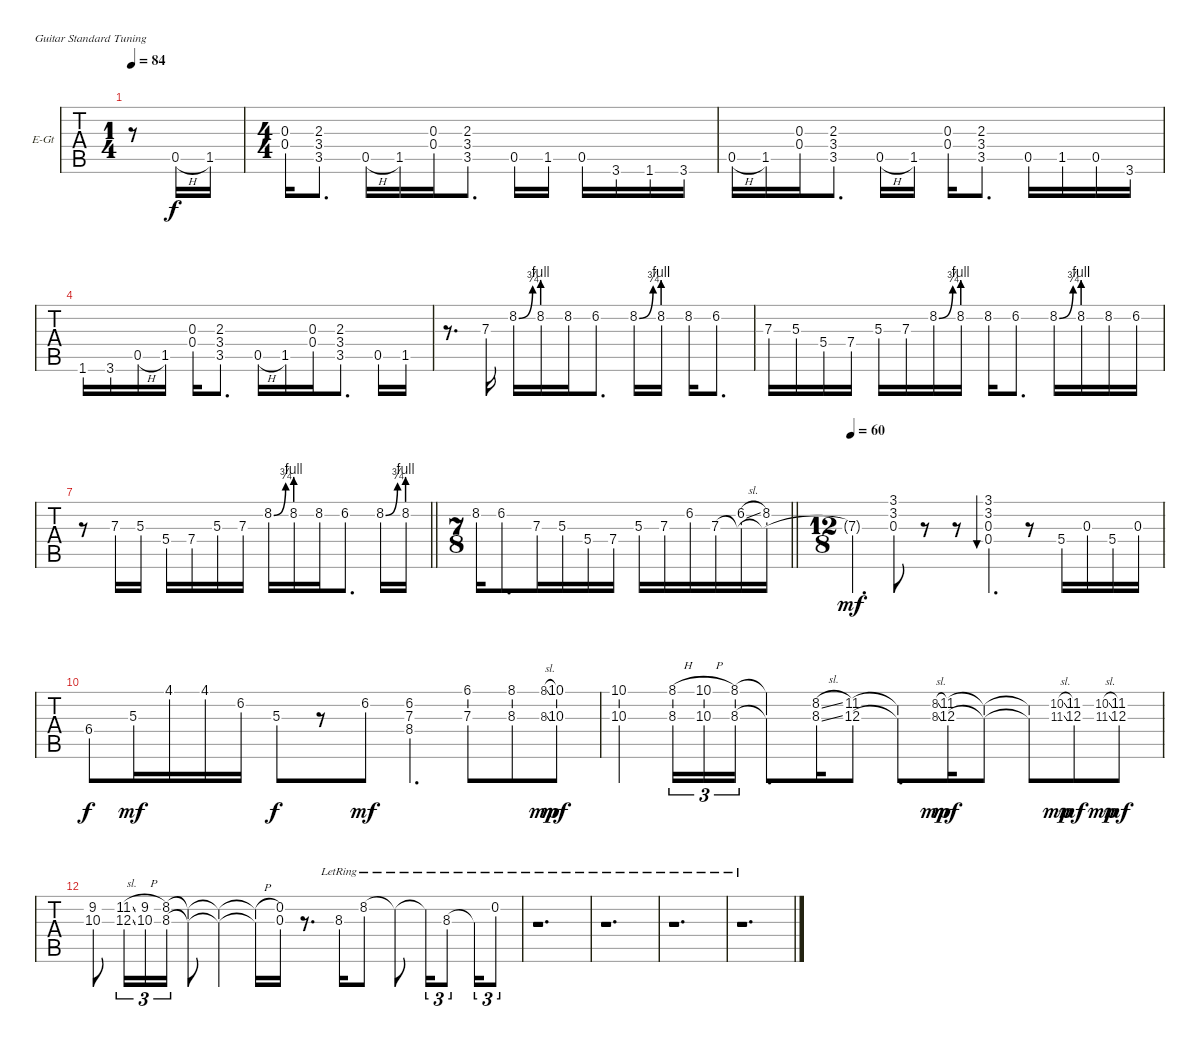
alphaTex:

\bracketExtendMode nobrackets
\firstSystemTrackNameOrientation horizontal
\otherSystemsTrackNameOrientation horizontal
\defaultBarNumberDisplay FirstOfSystem
\track ("Rhythm I" "E-Gt") {mute instrument overdrivenguitar}
\staff {tabs}
\tuning (E4 B3 G3 D3 A2 E2)
\voice
\ts (1 4)
\tempo 84
\clef g2
\ks cminor
r.8{dy f instrument overdrivenguitar} 0.5{h}.16{lyrics (0 "") lyrics (1 "") lyrics (2 "") lyrics (3 "") lyrics (4 "")} 1.5.16{lyrics (0 "") lyrics (1 "") lyrics (2 "") lyrics (3 "") lyrics (4 "")} |
\ts (4 4)
(0.3 0.4).16{lyrics (0 "") lyrics (1 "") lyrics (2 "") lyrics (3 "") lyrics (4 "")} (2.3 3.4 3.5).8{d lyrics (0 "") lyrics (1 "") lyrics (2 "") lyrics (3 "") lyrics (4 "")} 0.5{h}.16{lyrics (0 "") lyrics (1 "") lyrics (2 "") lyrics (3 "") lyrics (4 "")} 1.5.16{lyrics (0 "") lyrics (1 "") lyrics (2 "") lyrics (3 "") lyrics (4 "")} (0.3 0.4).16{lyrics (0 "") lyrics (1 "") lyrics (2 "") lyrics (3 "") lyrics (4 "")} (2.3 3.4 3.5).8{d lyrics (0 "") lyrics (1 "") lyrics (2 "") lyrics (3 "") lyrics (4 "")} 0.5.16{lyrics (0 "") lyrics (1 "") lyrics (2 "") lyrics (3 "") lyrics (4 "")} 1.5.16{lyrics (0 "") lyrics (1 "") lyrics (2 "") lyrics (3 "") lyrics (4 "")} 0.5.16{lyrics (0 "") lyrics (1 "") lyrics (2 "") lyrics (3 "") lyrics (4 "")} 3.6.16{lyrics (0 "") lyrics (1 "") lyrics (2 "") lyrics (3 "") lyrics (4 "")} 1.6.16{lyrics (0 "") lyrics (1 "") lyrics (2 "") lyrics (3 "") lyrics (4 "")} 3.6.16{lyrics (0 "") lyrics (1 "") lyrics (2 "") lyrics (3 "") lyrics (4 "")} |
0.5{h}.16{lyrics (0 "") lyrics (1 "") lyrics (2 "") lyrics (3 "") lyrics (4 "")} 1.5.16{lyrics (0 "") lyrics (1 "") lyrics (2 "") lyrics (3 "") lyrics (4 "")} (0.3 0.4).16{lyrics (0 "") lyrics (1 "") lyrics (2 "") lyrics (3 "") lyrics (4 "")} (2.3 3.4 3.5).8{d lyrics (0 "") lyrics (1 "") lyrics (2 "") lyrics (3 "") lyrics (4 "")} 0.5{h}.16{lyrics (0 "") lyrics (1 "") lyrics (2 "") lyrics (3 "") lyrics (4 "")} 1.5.16{lyrics (0 "") lyrics (1 "") lyrics (2 "") lyrics (3 "") lyrics (4 "")} (0.3 0.4).16{lyrics (0 "") lyrics (1 "") lyrics (2 "") lyrics (3 "") lyrics (4 "")} (2.3 3.4 3.5).8{d lyrics (0 "") lyrics (1 "") lyrics (2 "") lyrics (3 "") lyrics (4 "")} 0.5.16{lyrics (0 "") lyrics (1 "") lyrics (2 "") lyrics (3 "") lyrics (4 "")} 1.5.16{lyrics (0 "") lyrics (1 "") lyrics (2 "") lyrics (3 "") lyrics (4 "")} 0.5.16{lyrics (0 "") lyrics (1 "") lyrics (2 "") lyrics (3 "") lyrics (4 "")} 3.6.16{lyrics (0 "") lyrics (1 "") lyrics (2 "") lyrics (3 "") lyrics (4 "")} |
1.6.16{lyrics (0 "") lyrics (1 "") lyrics (2 "") lyrics (3 "") lyrics (4 "")} 3.6.16{lyrics (0 "") lyrics (1 "") lyrics (2 "") lyrics (3 "") lyrics (4 "")} 0.5{h}.16{lyrics (0 "") lyrics (1 "") lyrics (2 "") lyrics (3 "") lyrics (4 "")} 1.5.16{lyrics (0 "") lyrics (1 "") lyrics (2 "") lyrics (3 "") lyrics (4 "")} (0.3 0.4).16{lyrics (0 "") lyrics (1 "") lyrics (2 "") lyrics (3 "") lyrics (4 "")} (2.3 3.4 3.5).8{d lyrics (0 "") lyrics (1 "") lyrics (2 "") lyrics (3 "") lyrics (4 "")} 0.5{h}.16{lyrics (0 "") lyrics (1 "") lyrics (2 "") lyrics (3 "") lyrics (4 "")} 1.5.16{lyrics (0 "") lyrics (1 "") lyrics (2 "") lyrics (3 "") lyrics (4 "")} (0.3 0.4).16{lyrics (0 "") lyrics (1 "") lyrics (2 "") lyrics (3 "") lyrics (4 "")} (2.3 3.4 3.5).8{d lyrics (0 "") lyrics (1 "") lyrics (2 "") lyrics (3 "") lyrics (4 "")} 0.5.16{lyrics (0 "") lyrics (1 "") lyrics (2 "") lyrics (3 "") lyrics (4 "")} 1.5.16{lyrics (0 "") lyrics (1 "") lyrics (2 "") lyrics (3 "") lyrics (4 "")} |
r.8{d} 7.3.16{lyrics (0 "") lyrics (1 "") lyrics (2 "") lyrics (3 "") lyrics (4 "")} 8.2{be (bend 0 0 60 3)}.16{lyrics (0 "") lyrics (1 "") lyrics (2 "") lyrics (3 "") lyrics (4 "")} 8.2{be (prebend 0 4 60 4)}.16{lyrics (0 "") lyrics (1 "") lyrics (2 "") lyrics (3 "") lyrics (4 "")} 8.2.16{lyrics (0 "") lyrics (1 "") lyrics (2 "") lyrics (3 "") lyrics (4 "")} 6.2.8{d lyrics (0 "") lyrics (1 "") lyrics (2 "") lyrics (3 "") lyrics (4 "")} 8.2{be (bend 0 0 60 3)}.16{lyrics (0 "") lyrics (1 "") lyrics (2 "") lyrics (3 "") lyrics (4 "")} 8.2{be (prebend 0 4 60 4)}.16{lyrics (0 "") lyrics (1 "") lyrics (2 "") lyrics (3 "") lyrics (4 "")} 8.2.16{lyrics (0 "") lyrics (1 "") lyrics (2 "") lyrics (3 "") lyrics (4 "")} 6.2.8{d lyrics (0 "") lyrics (1 "") lyrics (2 "") lyrics (3 "") lyrics (4 "")} |
7.3.16{lyrics (0 "") lyrics (1 "") lyrics (2 "") lyrics (3 "") lyrics (4 "")} 5.3.16{lyrics (0 "") lyrics (1 "") lyrics (2 "") lyrics (3 "") lyrics (4 "")} 5.4.16{lyrics (0 "") lyrics (1 "") lyrics (2 "") lyrics (3 "") lyrics (4 "")} 7.4.16{lyrics (0 "") lyrics (1 "") lyrics (2 "") lyrics (3 "") lyrics (4 "")} 5.3.16{lyrics (0 "") lyrics (1 "") lyrics (2 "") lyrics (3 "") lyrics (4 "")} 7.3.16{lyrics (0 "") lyrics (1 "") lyrics (2 "") lyrics (3 "") lyrics (4 "")} 8.2{be (bend 0 0 60 3)}.16{lyrics (0 "") lyrics (1 "") lyrics (2 "") lyrics (3 "") lyrics (4 "")} 8.2{be (prebend 0 4 60 4)}.16{lyrics (0 "") lyrics (1 "") lyrics (2 "") lyrics (3 "") lyrics (4 "")} 8.2.16{lyrics (0 "") lyrics (1 "") lyrics (2 "") lyrics (3 "") lyrics (4 "")} 6.2.8{d lyrics (0 "") lyrics (1 "") lyrics (2 "") lyrics (3 "") lyrics (4 "")} 8.2{be (bend 0 0 60 3)}.16{lyrics (0 "") lyrics (1 "") lyrics (2 "") lyrics (3 "") lyrics (4 "")} 8.2{be (prebend 0 4 60 4)}.16{lyrics (0 "") lyrics (1 "") lyrics (2 "") lyrics (3 "") lyrics (4 "")} 8.2.16{lyrics (0 "") lyrics (1 "") lyrics (2 "") lyrics (3 "") lyrics (4 "")} 6.2.16{lyrics (0 "") lyrics (1 "") lyrics (2 "") lyrics (3 "") lyrics (4 "")} |
\barLineRight lightlight
r.8 7.3.16{lyrics (0 "") lyrics (1 "") lyrics (2 "") lyrics (3 "") lyrics (4 "")} 5.3.16{lyrics (0 "") lyrics (1 "") lyrics (2 "") lyrics (3 "") lyrics (4 "")} 5.4.16{lyrics (0 "") lyrics (1 "") lyrics (2 "") lyrics (3 "") lyrics (4 "")} 7.4.16{lyrics (0 "") lyrics (1 "") lyrics (2 "") lyrics (3 "") lyrics (4 "")} 5.3.16{lyrics (0 "") lyrics (1 "") lyrics (2 "") lyrics (3 "") lyrics (4 "")} 7.3.16{lyrics (0 "") lyrics (1 "") lyrics (2 "") lyrics (3 "") lyrics (4 "")} 8.2{be (bend 0 0 60 3)}.16{lyrics (0 "") lyrics (1 "") lyrics (2 "") lyrics (3 "") lyrics (4 "")} 8.2{be (prebend 0 4 60 4)}.16{lyrics (0 "") lyrics (1 "") lyrics (2 "") lyrics (3 "") lyrics (4 "")} 8.2.16{lyrics (0 "") lyrics (1 "") lyrics (2 "") lyrics (3 "") lyrics (4 "")} 6.2.8{d lyrics (0 "") lyrics (1 "") lyrics (2 "") lyrics (3 "") lyrics (4 "")} 8.2{be (bend 0 0 60 3)}.16{lyrics (0 "") lyrics (1 "") lyrics (2 "") lyrics (3 "") lyrics (4 "")} 8.2{be (prebend 0 4 60 4)}.16{lyrics (0 "") lyrics (1 "") lyrics (2 "") lyrics (3 "") lyrics (4 "")} |
\ts (7 8)
\barLineRight lightlight
8.2.16{lyrics (0 "") lyrics (1 "") lyrics (2 "") lyrics (3 "") lyrics (4 "")} 6.2.8{d lyrics (0 "") lyrics (1 "") lyrics (2 "") lyrics (3 "") lyrics (4 "")} 7.3.16{lyrics (0 "") lyrics (1 "") lyrics (2 "") lyrics (3 "") lyrics (4 "")} 5.3.16{lyrics (0 "") lyrics (1 "") lyrics (2 "") lyrics (3 "") lyrics (4 "")} 5.4.16{lyrics (0 "") lyrics (1 "") lyrics (2 "") lyrics (3 "") lyrics (4 "")} 7.4.16{lyrics (0 "") lyrics (1 "") lyrics (2 "") lyrics (3 "") lyrics (4 "")} 5.3.16{lyrics (0 "") lyrics (1 "") lyrics (2 "") lyrics (3 "") lyrics (4 "")} 7.3.16{lyrics (0 "") lyrics (1 "") lyrics (2 "") lyrics (3 "") lyrics (4 "")} 6.2.16{lyrics (0 "") lyrics (1 "") lyrics (2 "") lyrics (3 "") lyrics (4 "")} 7.3.16{lyrics (0 "") lyrics (1 "") lyrics (2 "") lyrics (3 "") lyrics (4 "")} (6.2{sl} 7.3{t}).16{lyrics (0 "") lyrics (1 "") lyrics (2 "") lyrics (3 "") lyrics (4 "")} (8.2 7.3{t}).16{lyrics (0 "") lyrics (1 "") lyrics (2 "") lyrics (3 "") lyrics (4 "")} |
\ts (12 8)
\tempo 60
7.3{t}.4{d lyrics (0 "") lyrics (1 "") lyrics (2 "") lyrics (3 "") lyrics (4 "") dy mf} (3.1{st} 3.2{st} 0.3{st}).8{lyrics (0 "") lyrics (1 "") lyrics (2 "") lyrics (3 "") lyrics (4 "")} r.8 r.8 (3.1 3.2 0.3 0.4).4{d bu 30 lyrics (0 "") lyrics (1 "") lyrics (2 "") lyrics (3 "") lyrics (4 "")} r.8 5.4.16{lyrics (0 "") lyrics (1 "") lyrics (2 "") lyrics (3 "") lyrics (4 "")} 0.3.16{lyrics (0 "") lyrics (1 "") lyrics (2 "") lyrics (3 "") lyrics (4 "")} 5.4.16{lyrics (0 "") lyrics (1 "") lyrics (2 "") lyrics (3 "") lyrics (4 "")} 0.3.16{lyrics (0 "") lyrics (1 "") lyrics (2 "") lyrics (3 "") lyrics (4 "")} |
6.4.8{lyrics (0 "") lyrics (1 "") lyrics (2 "") lyrics (3 "") lyrics (4 "") dy f} 5.3.16{lyrics (0 "") lyrics (1 "") lyrics (2 "") lyrics (3 "") lyrics (4 "") dy mf} 4.1.16{lyrics (0 "") lyrics (1 "") lyrics (2 "") lyrics (3 "") lyrics (4 "")} 4.1.16{lyrics (0 "") lyrics (1 "") lyrics (2 "") lyrics (3 "") lyrics (4 "")} 6.2.16{lyrics (0 "") lyrics (1 "") lyrics (2 "") lyrics (3 "") lyrics (4 "")} 5.3.8{lyrics (0 "") lyrics (1 "") lyrics (2 "") lyrics (3 "") lyrics (4 "") dy f} r.8 6.2.8{lyrics (0 "") lyrics (1 "") lyrics (2 "") lyrics (3 "") lyrics (4 "") dy mf} (6.2 7.3 8.4).4{d lyrics (0 "") lyrics (1 "") lyrics (2 "") lyrics (3 "") lyrics (4 "")} (6.1 7.3).8{lyrics (0 "") lyrics (1 "") lyrics (2 "") lyrics (3 "") lyrics (4 "")} (8.1 8.3).8{lyrics (0 "") lyrics (1 "") lyrics (2 "") lyrics (3 "") lyrics (4 "")} (8.1{sl} 8.3{sl}).8{lyrics (0 "") lyrics (1 "") lyrics (2 "") lyrics (3 "") lyrics (4 "") gr dy mp} (10.1 10.3).8{lyrics (0 "") lyrics (1 "") lyrics (2 "") lyrics (3 "") lyrics (4 "") dy mf} |
(10.1 10.3).4{lyrics (0 "") lyrics (1 "") lyrics (2 "") lyrics (3 "") lyrics (4 "")} (8.1{h} 8.3{h}).16{tu (3 2) lyrics (0 "") lyrics (1 "") lyrics (2 "") lyrics (3 "") lyrics (4 "")} (10.1{h} 10.3{h}).16{tu (3 2) lyrics (0 "") lyrics (1 "") lyrics (2 "") lyrics (3 "") lyrics (4 "")} (8.1 8.3).16{tu (3 2) lyrics (0 "") lyrics (1 "") lyrics (2 "") lyrics (3 "") lyrics (4 "")} (8.1{t} 8.3{t}).8{d lyrics (0 "") lyrics (1 "") lyrics (2 "") lyrics (3 "") lyrics (4 "")} (8.2{sl} 8.3{sl}).16{lyrics (0 "") lyrics (1 "") lyrics (2 "") lyrics (3 "") lyrics (4 "")} (11.2 12.3).8{lyrics (0 "") lyrics (1 "") lyrics (2 "") lyrics (3 "") lyrics (4 "")} (11.2{t} 12.3{t}).8{d lyrics (0 "") lyrics (1 "") lyrics (2 "") lyrics (3 "") lyrics (4 "")} (8.2{sl} 8.3{sl}).8{lyrics (0 "") lyrics (1 "") lyrics (2 "") lyrics (3 "") lyrics (4 "") gr dy mp} (11.2 12.3).16{lyrics (0 "") lyrics (1 "") lyrics (2 "") lyrics (3 "") lyrics (4 "") dy mf} (11.2{t} 12.3{t}).8{lyrics (0 "") lyrics (1 "") lyrics (2 "") lyrics (3 "") lyrics (4 "")} (11.2{t} 12.3{t}).8{lyrics (0 "") lyrics (1 "") lyrics (2 "") lyrics (3 "") lyrics (4 "")} (10.2{sl} 11.3{sl}).8{lyrics (0 "") lyrics (1 "") lyrics (2 "") lyrics (3 "") lyrics (4 "") gr dy mp} (11.2 12.3).8{lyrics (0 "") lyrics (1 "") lyrics (2 "") lyrics (3 "") lyrics (4 "") dy mf} (10.2{sl} 11.3{sl}).8{lyrics (0 "") lyrics (1 "") lyrics (2 "") lyrics (3 "") lyrics (4 "") gr dy mp} (11.2 12.3).8{lyrics (0 "") lyrics (1 "") lyrics (2 "") lyrics (3 "") lyrics (4 "") dy mf} |
(9.2 10.3).8{lyrics (0 "") lyrics (1 "") lyrics (2 "") lyrics (3 "") lyrics (4 "")} (11.2{sl} 12.3{sl}).16{tu (3 2) lyrics (0 "") lyrics (1 "") lyrics (2 "") lyrics (3 "") lyrics (4 "")} (9.2{h} 10.3{h}).16{tu (3 2) lyrics (0 "") lyrics (1 "") lyrics (2 "") lyrics (3 "") lyrics (4 "")} (8.2 8.3).16{tu (3 2) lyrics (0 "") lyrics (1 "") lyrics (2 "") lyrics (3 "") lyrics (4 "")} (8.2{t} 8.3{t}).8{lyrics (0 "") lyrics (1 "") lyrics (2 "") lyrics (3 "") lyrics (4 "")} (8.2{t} 8.3{t}).4{lyrics (0 "") lyrics (1 "") lyrics (2 "") lyrics (3 "") lyrics (4 "")} (8.2{h t} 8.3{h t}).16{lyrics (0 "") lyrics (1 "") lyrics (2 "") lyrics (3 "") lyrics (4 "")} (0.2 0.3).16{lyrics (0 "") lyrics (1 "") lyrics (2 "") lyrics (3 "") lyrics (4 "")} r.8{d} 8.3{lr}.16{lyrics (0 "") lyrics (1 "") lyrics (2 "") lyrics (3 "") lyrics (4 "")} 8.2{lr}.8{lyrics (0 "") lyrics (1 "") lyrics (2 "") lyrics (3 "") lyrics (4 "")} 8.2{lr t}.8{lyrics (0 "") lyrics (1 "") lyrics (2 "") lyrics (3 "") lyrics (4 "")} 8.2{lr t}.16{tu (3 2) lyrics (0 "") lyrics (1 "") lyrics (2 "") lyrics (3 "") lyrics (4 "")} 8.3{lr}.8{tu (3 2) lyrics (0 "") lyrics (1 "") lyrics (2 "") lyrics (3 "") lyrics (4 "")} 8.3{lr t}.16{tu (3 2) lyrics (0 "") lyrics (1 "") lyrics (2 "") lyrics (3 "") lyrics (4 "")} 0.2{lr}.8{tu (3 2) lyrics (0 "") lyrics (1 "") lyrics (2 "") lyrics (3 "") lyrics (4 "")} |
r.1{d} |
r.1{d} |
r.1{d} |
r.1{d}
\voice
\clef g2
\ottava regular
\simile none
\ks cminor
|
|
|
|
|
|
\barLineRight lightlight
|
\barLineRight lightlight
|
|
|
|
|
r.1{d dy mf} |
r.1{d} |
r.1{d} |
r.1{d}
